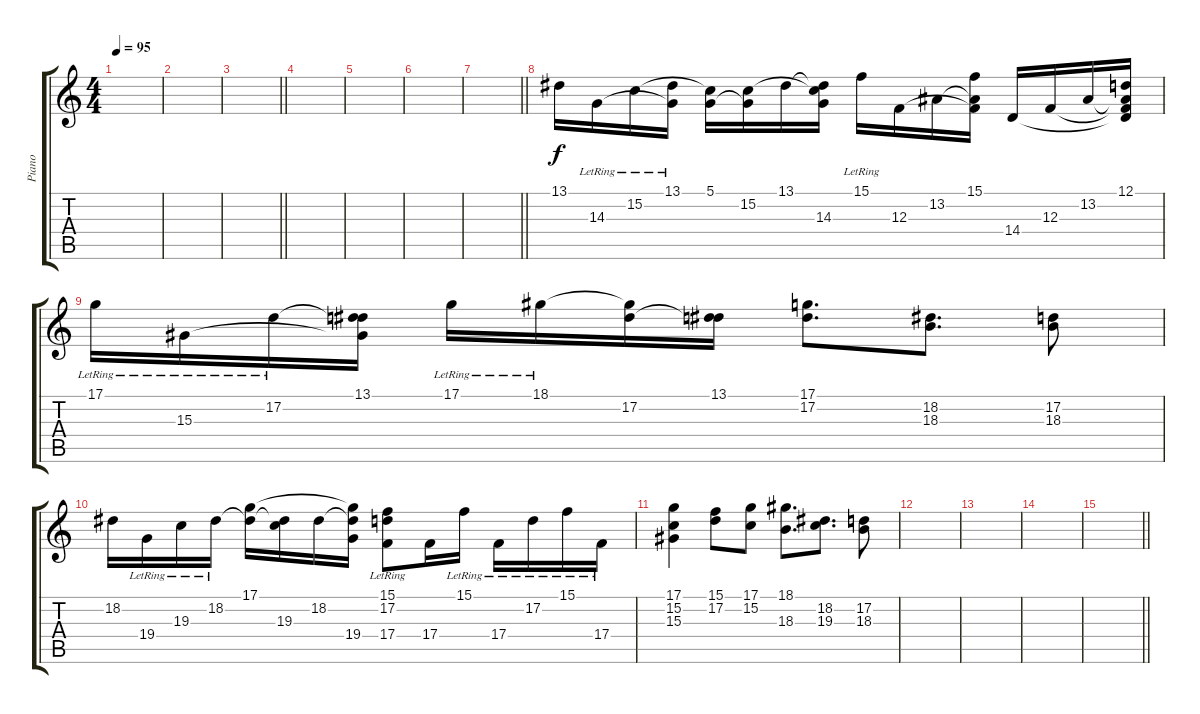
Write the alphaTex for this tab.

\track ("Piano" "Piano") {instrument brightacousticpiano}
\staff {score tabs}
\tuning (D4 A3 F3 C3 G2 C2) {hide}
\ts (4 4)
\tempo 95
\clef g2
\ks c
|
|
\barLineRight lightlight
|
|
|
|
\barLineRight lightlight
|
13.1.16 14.3{lr}.16 15.2{lr}.16 (13.1{lr} 14.3{t}).16 (5.1 15.2{t}).16 (5.1{t} 15.2).16 13.1.16 (13.1{t} 15.2{t} 14.3).16 15.1{lr}.16 12.3.16 13.2.16 (15.1 13.2{t} 12.3{t}).16 14.4.16 12.3.16 13.2.16 (12.1 13.2{t} 12.3{t} 14.4{t}).16 |
17.1{lr}.16 15.3{lr}.16 17.2{lr}.16 (13.1 17.2{t} 15.3{t}).16 17.1{lr}.16 18.1{lr}.16 (18.1{t} 17.2).16 (13.1 17.2{t}).16 (17.1 17.2).8{d} (18.2 18.3).8{d} (17.2 18.3).8 |
18.2.16 19.4{lr}.16 19.3{lr}.16 18.2{lr}.16 (17.1 18.2{t}).16 (18.2{t} 19.3).16 18.2.16 (17.1{t} 18.2{t} 19.4).16 (15.1{lr} 17.2 17.4).8 17.4.16 15.1{lr}.16 17.4{lr}.16 17.2{lr}.16 15.1{lr}.16 17.4{lr}.16 |
(17.1 15.2 15.3).4 (15.1 17.2).8 (17.1 15.2).8 (18.1 18.3).8{d} (18.2 19.3).8{d} (17.2 18.3).8 |
|
|
|
\barLineRight lightlight
